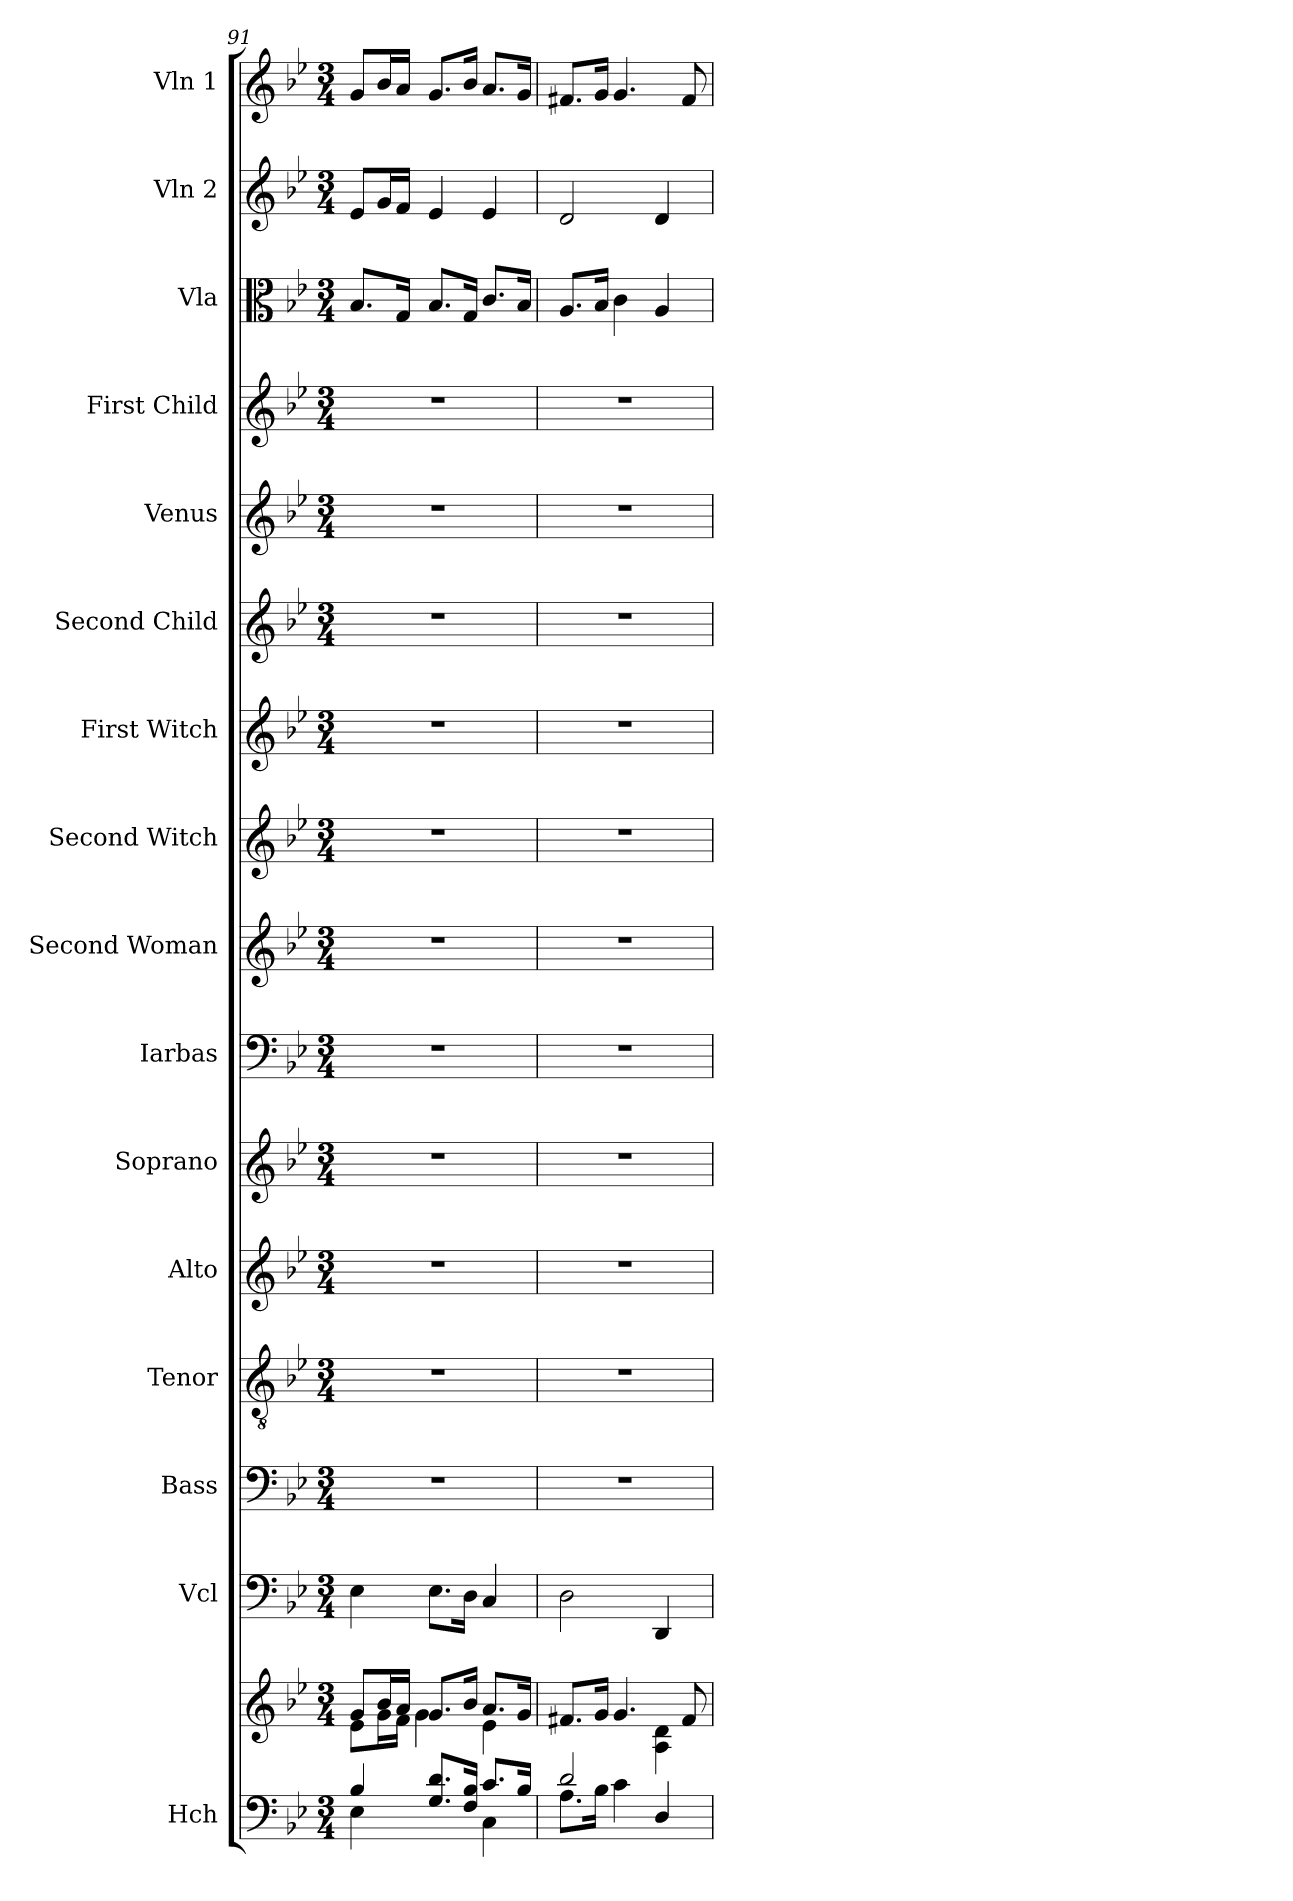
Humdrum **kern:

**kern	**kern	**kern	**kern	**kern	**kern	**kern	**kern	**kern	**kern	**kern	**kern	**kern	**kern	**kern	**kern	**kern
*part16	*part16	*part15	*part14	*part13	*part12	*part11	*part10	*part9	*part8	*part7	*part6	*part5	*part4	*part3	*part2	*part1
*staff17	*staff16	*staff15	*staff14	*staff13	*staff12	*staff11	*staff10	*staff9	*staff8	*staff7	*staff6	*staff5	*staff4	*staff3	*staff2	*staff1
*I"Hch	*	*I"Vcl	*I"Bass	*I"Tenor	*I"Alto	*I"Soprano	*I"Iarbas	*I"Second Woman	*I"Second Witch	*I"First Witch	*I"Second Child	*I"Venus	*I"First Child	*I"Vla	*I"Vln 2	*I"Vln 1
*I'Hch.	*	*I'Vc.	*I'B.	*I'T.	*I'A.	*I'S.	*I'I.	*I'2W	*I'W2.	*I'W1	*I'C2.	*I'V.	*I'C1	*I'Vla.	*I'Vln.	*I'Vln.
*clefF4	*clefG2	*clefF4	*clefF4	*clefGv2	*clefG2	*clefG2	*clefF4	*clefG2	*clefG2	*clefG2	*clefG2	*clefG2	*clefG2	*clefC3	*clefG2	*clefG2
*k[b-e-]	*k[b-e-]	*k[b-e-]	*k[b-e-]	*k[b-e-]	*k[b-e-]	*k[b-e-]	*k[b-e-]	*k[b-e-]	*k[b-e-]	*k[b-e-]	*k[b-e-]	*k[b-e-]	*k[b-e-]	*k[b-e-]	*k[b-e-]	*k[b-e-]
*M3/4	*M3/4	*M3/4	*M3/4	*M3/4	*M3/4	*M3/4	*M3/4	*M3/4	*M3/4	*M3/4	*M3/4	*M3/4	*M3/4	*M3/4	*M3/4	*M3/4
=91	=91	=91	=91	=91	=91	=91	=91	=91	=91	=91	=91	=91	=91	=91	=91	=91
*^	*^	*	*	*	*	*	*	*	*	*	*	*	*	*	*	*
4B-/	4E-\	8g/L	8e-\L	4E-\	2.r	2.r	2.r	2.r	2.r	2.r	2.r	2.r	2.r	2.r	2.r	8.B-/L	8e-/L	8g/L
.	.	16b-/L	16g\L	.	.	.	.	.	.	.	.	.	.	.	.	.	16g/L	16b-/L
.	.	16a/JJ	16f\JJ	.	.	.	.	.	.	.	.	.	.	.	.	16G/Jk	16f/JJ	16a/JJ
8.G/ 8.d/L	4ryy	8.g/L	4g\	8.E-\L	.	.	.	.	.	.	.	.	.	.	.	8.B-/L	4e-/	8.g/L
16F/ 16B-/Jk	.	16b-/Jk	.	16D\Jk	.	.	.	.	.	.	.	.	.	.	.	16G/Jk	.	16b-/Jk
8.c/L	4C\	8.a/L	4e-\	4C/	.	.	.	.	.	.	.	.	.	.	.	8.c/L	4e-/	8.a/L
16B-/Jk	.	16g/Jk	.	.	.	.	.	.	.	.	.	.	.	.	.	16B-/Jk	.	16g/Jk
=92	=92	=92	=92	=92	=92	=92	=92	=92	=92	=92	=92	=92	=92	=92	=92	=92	=92	=92
8.A\L	2d/	8.f#X/L	2ryy	2D\	2.r	2.r	2.r	2.r	2.r	2.r	2.r	2.r	2.r	2.r	2.r	8.A/L	2d/	8.f#X/L
16B-\Jk	.	16g/Jk	.	.	.	.	.	.	.	.	.	.	.	.	.	16B-/Jk	.	16g/Jk
4c\	.	4.g/	.	.	.	.	.	.	.	.	.	.	.	.	.	4c\	.	4.g/
4D/	4ryy	.	4A\ 4d\	4DD/	.	.	.	.	.	.	.	.	.	.	.	4A/	4d/	.
.	.	8f#/	.	.	.	.	.	.	.	.	.	.	.	.	.	.	.	8f#/
*v	*v	*	*	*	*	*	*	*	*	*	*	*	*	*	*	*	*	*
*	*v	*v	*	*	*	*	*	*	*	*	*	*	*	*	*	*	*
=	=	=	=	=	=	=	=	=	=	=	=	=	=	=	=	=
*-	*-	*-	*-	*-	*-	*-	*-	*-	*-	*-	*-	*-	*-	*-	*-	*-
